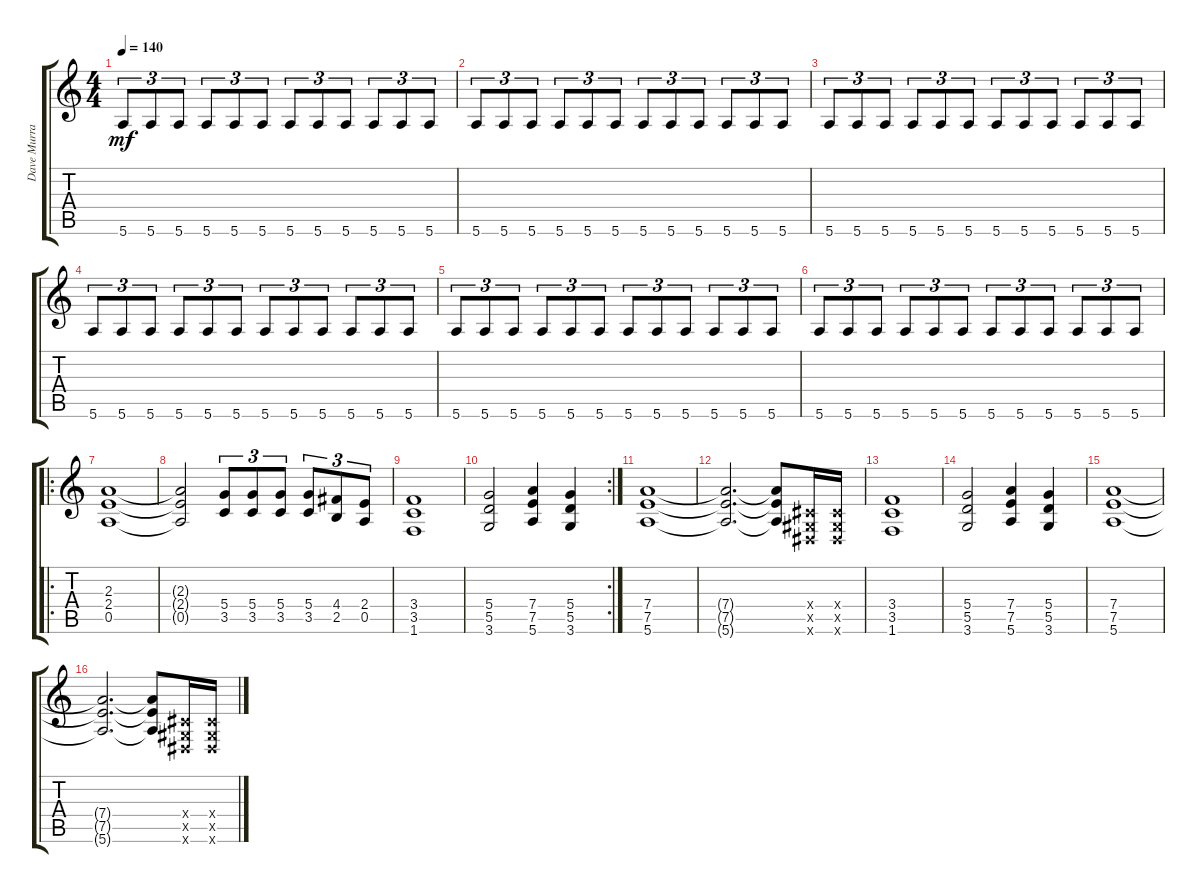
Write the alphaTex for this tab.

\track ("Dave Murray" "Dave Murra") {instrument distortionguitar}
\staff {score tabs}
\tuning (E4 B3 G3 D3 A2 E2) {hide}
\ts (4 4)
\tempo 140
\clef g2
\ks c
5.6.8{tu (3 2) dy mf} 5.6.8{tu (3 2)} 5.6.8{tu (3 2)} 5.6.8{tu (3 2)} 5.6.8{tu (3 2)} 5.6.8{tu (3 2)} 5.6.8{tu (3 2)} 5.6.8{tu (3 2)} 5.6.8{tu (3 2)} 5.6.8{tu (3 2)} 5.6.8{tu (3 2)} 5.6.8{tu (3 2)} |
5.6.8{tu (3 2)} 5.6.8{tu (3 2)} 5.6.8{tu (3 2)} 5.6.8{tu (3 2)} 5.6.8{tu (3 2)} 5.6.8{tu (3 2)} 5.6.8{tu (3 2)} 5.6.8{tu (3 2)} 5.6.8{tu (3 2)} 5.6.8{tu (3 2)} 5.6.8{tu (3 2)} 5.6.8{tu (3 2)} |
5.6.8{tu (3 2)} 5.6.8{tu (3 2)} 5.6.8{tu (3 2)} 5.6.8{tu (3 2)} 5.6.8{tu (3 2)} 5.6.8{tu (3 2)} 5.6.8{tu (3 2)} 5.6.8{tu (3 2)} 5.6.8{tu (3 2)} 5.6.8{tu (3 2)} 5.6.8{tu (3 2)} 5.6.8{tu (3 2)} |
5.6.8{tu (3 2)} 5.6.8{tu (3 2)} 5.6.8{tu (3 2)} 5.6.8{tu (3 2)} 5.6.8{tu (3 2)} 5.6.8{tu (3 2)} 5.6.8{tu (3 2)} 5.6.8{tu (3 2)} 5.6.8{tu (3 2)} 5.6.8{tu (3 2)} 5.6.8{tu (3 2)} 5.6.8{tu (3 2)} |
5.6.8{tu (3 2)} 5.6.8{tu (3 2)} 5.6.8{tu (3 2)} 5.6.8{tu (3 2)} 5.6.8{tu (3 2)} 5.6.8{tu (3 2)} 5.6.8{tu (3 2)} 5.6.8{tu (3 2)} 5.6.8{tu (3 2)} 5.6.8{tu (3 2)} 5.6.8{tu (3 2)} 5.6.8{tu (3 2)} |
5.6.8{tu (3 2)} 5.6.8{tu (3 2)} 5.6.8{tu (3 2)} 5.6.8{tu (3 2)} 5.6.8{tu (3 2)} 5.6.8{tu (3 2)} 5.6.8{tu (3 2)} 5.6.8{tu (3 2)} 5.6.8{tu (3 2)} 5.6.8{tu (3 2)} 5.6.8{tu (3 2)} 5.6.8{tu (3 2)} |
\ro
(2.3 2.4 0.5).1 |
(2.3{t} 2.4{t} 0.5{t}).2 (5.4 3.5).8{tu (3 2)} (5.4 3.5).8{tu (3 2)} (5.4 3.5).8{tu (3 2)} (5.4 3.5).8{tu (3 2)} (4.4 2.5).8{tu (3 2)} (2.4 0.5).8{tu (3 2)} |
(3.4 3.5 1.6).1 |
\rc 2
(5.4 5.5 3.6).2 (7.4 7.5 5.6).4 (5.4 5.5 3.6).4 |
(7.4 7.5 5.6).1 |
(7.4{t} 7.5{t} 5.6{t}).2{d} (7.4{t} 7.5{t} 5.6{t}).8 (-1.4{x} -1.5{x} -1.6{x}).16 (-1.4{x} -1.5{x} -1.6{x}).16 |
(3.4 3.5 1.6).1 |
(5.4 5.5 3.6).2 (7.4 7.5 5.6).4 (5.4 5.5 3.6).4 |
(7.4 7.5 5.6).1 |
(7.4{t} 7.5{t} 5.6{t}).2{d} (7.4{t} 7.5{t} 5.6{t}).8 (-1.4{x} -1.5{x} -1.6{x}).16 (-1.4{x} -1.5{x} -1.6{x}).16
